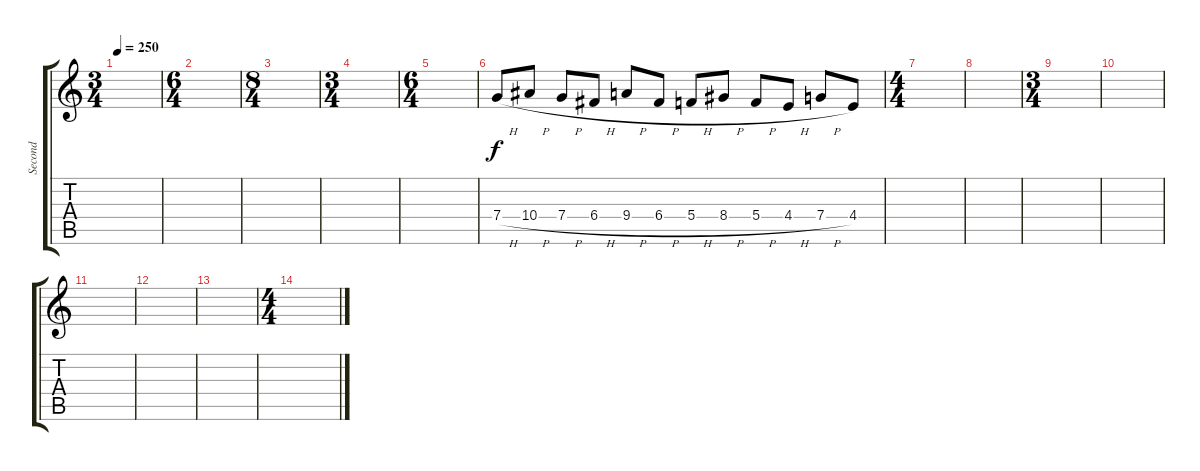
\track ("Second" "Second") {instrument distortionguitar}
\staff {score tabs}
\tuning (D4 A3 F3 C3 G2 C2) {hide}
\ts (3 4)
\tempo 250
\clef g2
\ks c
|
\ts (6 4)
|
\ts (8 4)
|
\ts (3 4)
|
\ts (6 4)
|
7.4{h}.8 10.4{h}.8 7.4{h}.8 6.4{h}.8 9.4{h}.8 6.4{h}.8 5.4{h}.8 8.4{h}.8 5.4{h}.8 4.4{h}.8 7.4{h}.8 4.4.8 |
\ts (4 4)
|
|
\ts (3 4)
|
|
|
|
|
\ts (4 4)
